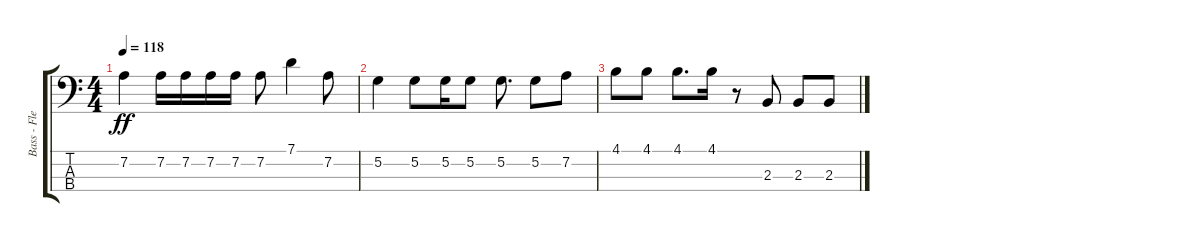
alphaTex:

\track ("Bass - Flea" "Bass - Fle") {instrument slapbass1}
\staff {score tabs}
\tuning (G2 D2 A1 E1) {hide}
\ts (4 4)
\tempo 118
\clef f4
\ks c
7.2.4{dy ff instrument electricbassfinger} 7.2.16 7.2.16 7.2.16 7.2.16 7.2.8 7.1.4 7.2.8 |
5.2.4 5.2.8 5.2.16 5.2.8 5.2.8{d} 5.2.8 7.2.8 |
4.1.8 4.1.8 4.1.8{d} 4.1.16 r.8 2.3.8 2.3.8 2.3.8
